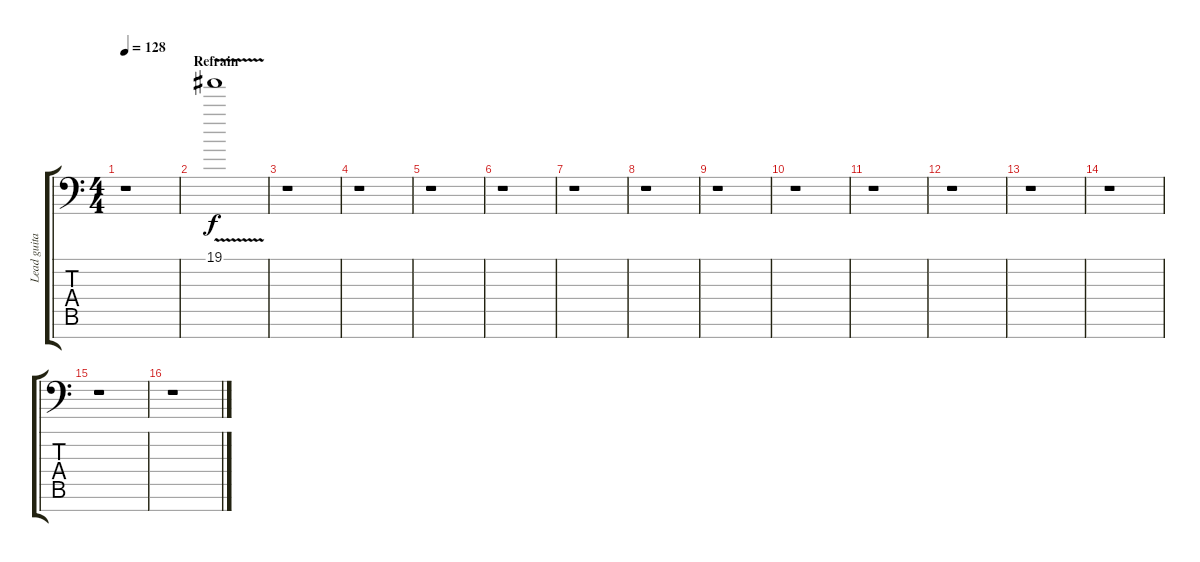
\track ("Lead guitar 3" "Lead guita") {instrument overdrivenguitar}
\staff {score tabs}
\tuning (Eb4 Bb3 Gb3 Db3 Ab2 Eb2 Bb1) {hide}
\ts (4 4)
\tempo 128
\clef f4
\ks c
r.1{dy f} |
\section ("" "Refrain")
19.1{v}.1 |
r.1 |
r.1 |
r.1 |
r.1 |
r.1 |
r.1 |
r.1 |
r.1 |
r.1 |
r.1 |
r.1 |
r.1 |
r.1 |
r.1
